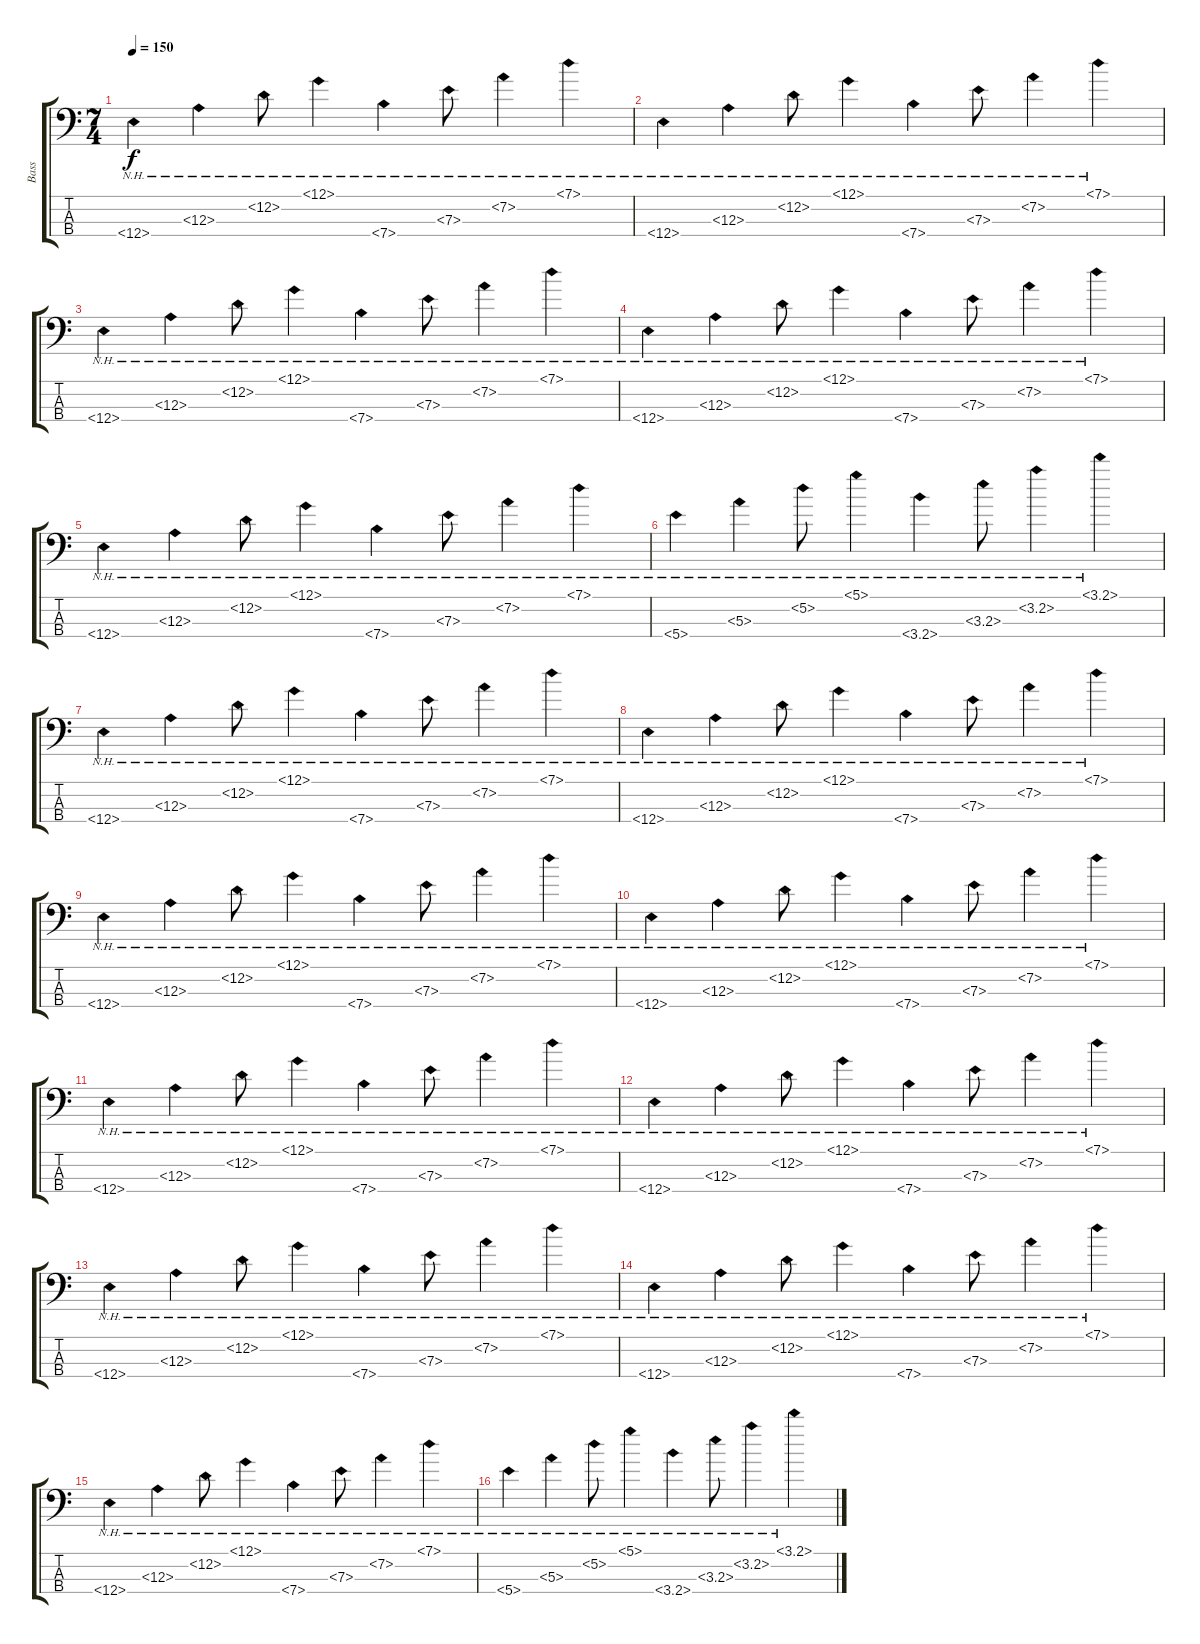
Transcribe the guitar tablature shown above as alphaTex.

\track ("Bass" "Bass") {instrument electricbassfinger}
\staff {score tabs}
\tuning (G2 D2 A1 E1) {hide}
\ts (7 4)
\tempo 150
\clef f4
\ks c
12.4{nh}.4{dy f} 12.3{nh}.4 12.2{nh}.8 12.1{nh}.4 7.4{nh}.4 7.3{nh}.8 7.2{nh}.4 7.1{nh}.4 |
12.4{nh}.4 12.3{nh}.4 12.2{nh}.8 12.1{nh}.4 7.4{nh}.4 7.3{nh}.8 7.2{nh}.4 7.1{nh}.4 |
12.4{nh}.4 12.3{nh}.4 12.2{nh}.8 12.1{nh}.4 7.4{nh}.4 7.3{nh}.8 7.2{nh}.4 7.1{nh}.4 |
12.4{nh}.4 12.3{nh}.4 12.2{nh}.8 12.1{nh}.4 7.4{nh}.4 7.3{nh}.8 7.2{nh}.4 7.1{nh}.4 |
12.4{nh}.4 12.3{nh}.4 12.2{nh}.8 12.1{nh}.4 7.4{nh}.4 7.3{nh}.8 7.2{nh}.4 7.1{nh}.4 |
5.4{nh}.4 5.3{nh}.4 5.2{nh}.8 5.1{nh}.4 3.4{nh}.4 3.3{nh}.8 3.2{nh}.4 3.1{nh}.4 |
12.4{nh}.4 12.3{nh}.4 12.2{nh}.8 12.1{nh}.4 7.4{nh}.4 7.3{nh}.8 7.2{nh}.4 7.1{nh}.4 |
12.4{nh}.4 12.3{nh}.4 12.2{nh}.8 12.1{nh}.4 7.4{nh}.4 7.3{nh}.8 7.2{nh}.4 7.1{nh}.4 |
12.4{nh}.4 12.3{nh}.4 12.2{nh}.8 12.1{nh}.4 7.4{nh}.4 7.3{nh}.8 7.2{nh}.4 7.1{nh}.4 |
12.4{nh}.4 12.3{nh}.4 12.2{nh}.8 12.1{nh}.4 7.4{nh}.4 7.3{nh}.8 7.2{nh}.4 7.1{nh}.4 |
12.4{nh}.4 12.3{nh}.4 12.2{nh}.8 12.1{nh}.4 7.4{nh}.4 7.3{nh}.8 7.2{nh}.4 7.1{nh}.4 |
12.4{nh}.4 12.3{nh}.4 12.2{nh}.8 12.1{nh}.4 7.4{nh}.4 7.3{nh}.8 7.2{nh}.4 7.1{nh}.4 |
12.4{nh}.4 12.3{nh}.4 12.2{nh}.8 12.1{nh}.4 7.4{nh}.4 7.3{nh}.8 7.2{nh}.4 7.1{nh}.4 |
12.4{nh}.4 12.3{nh}.4 12.2{nh}.8 12.1{nh}.4 7.4{nh}.4 7.3{nh}.8 7.2{nh}.4 7.1{nh}.4 |
12.4{nh}.4 12.3{nh}.4 12.2{nh}.8 12.1{nh}.4 7.4{nh}.4 7.3{nh}.8 7.2{nh}.4 7.1{nh}.4 |
5.4{nh}.4 5.3{nh}.4 5.2{nh}.8 5.1{nh}.4 3.4{nh}.4 3.3{nh}.8 3.2{nh}.4 3.1{nh}.4
